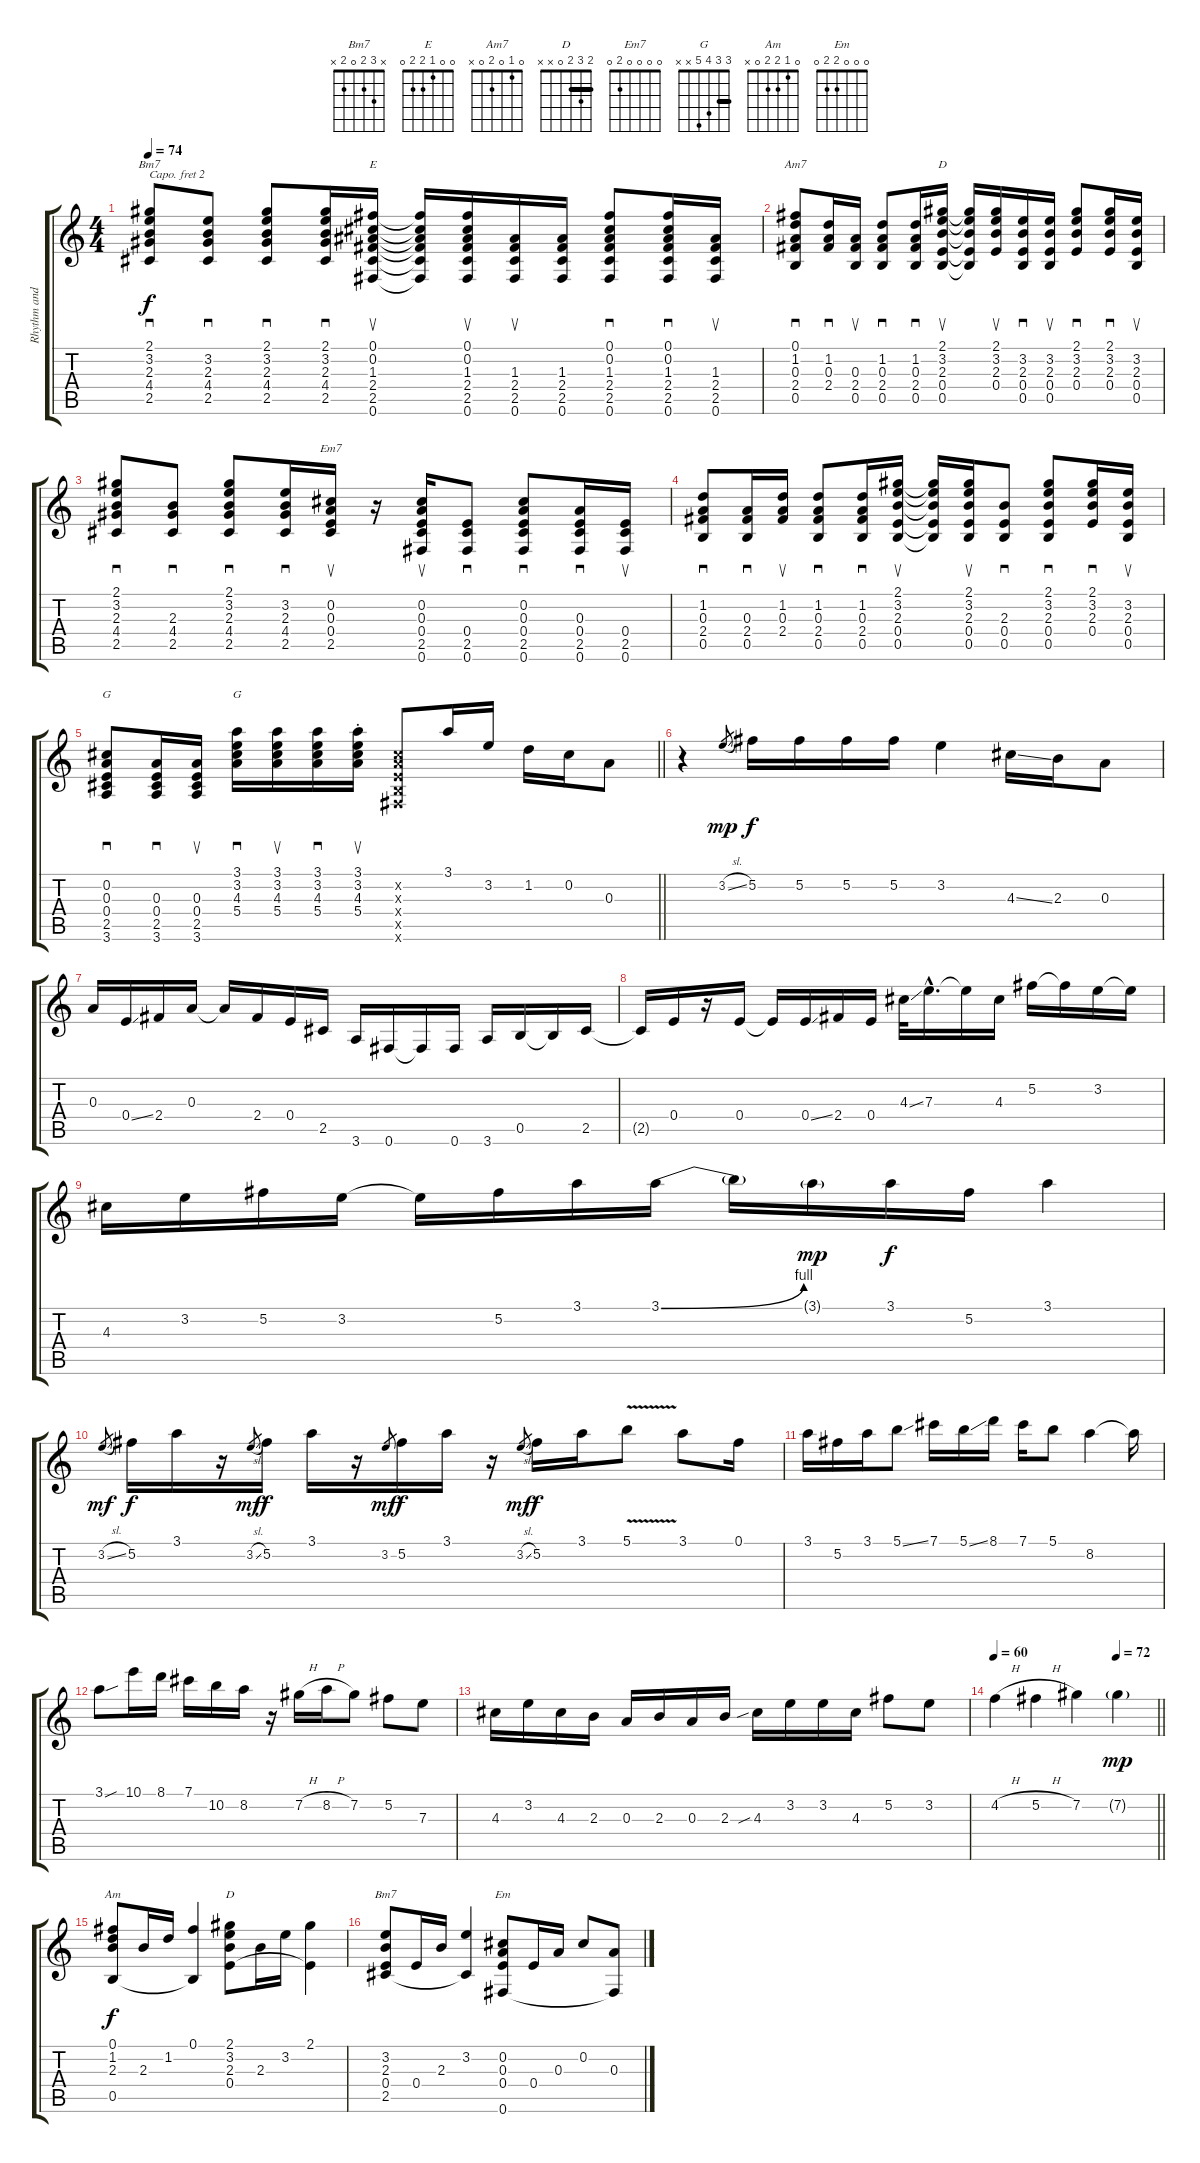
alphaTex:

\track ("Rhythm and solo" "Rhythm and") {instrument acousticguitarsteel}
\staff {score tabs}
\capo 2
\tuning (E4 B3 G3 D3 A2 E2) {hide}
\chord ("Bm7" x 3 2 4 2 x) {barre 2}
\chord ("E" 0 0 1 2 2 0)
\chord ("Am7" 0 1 0 2 0 x)
\chord ("D" 2 3 2 0 0 x) {barre 2}
\chord ("Em7" 0 0 0 0 2 0)
\chord ("G" x 0 0 0 2 3)
\chord ("G" 3 3 4 5 x x) {barre 3}
\chord ("Am" 0 1 2 2 0 x)
\chord ("D" 2 3 2 0 x x) {barre 2}
\chord ("Bm7" x 3 2 0 2 x)
\chord ("Em" 0 0 0 2 2 0)
\ts (4 4)
\tempo 74
\clef g2
\ks c
(2.1 3.2 2.3 4.4 2.5).8{sd ch "Bm7" dy f} (3.2 2.3 4.4 2.5).8{sd} (2.1 3.2 2.3 4.4 2.5).8{sd} (2.1 3.2 2.3 4.4 2.5).16{sd} (0.1 0.2 1.3 2.4 2.5 0.6).16{su ch "E"} (0.1{t} 0.2{t} 1.3{t} 2.4{t} 2.5{t} 0.6{t}).16 (0.1 0.2 1.3 2.4 2.5 0.6).16{su} (1.3 2.4 2.5 0.6).16{su} (1.3 2.4 2.5 0.6).16 (0.1 0.2 1.3 2.4 2.5 0.6).8{sd} (0.1 0.2 1.3 2.4 2.5 0.6).16{sd} (1.3 2.4 2.5 0.6).16{su} |
(0.1 1.2 0.3 2.4 0.5).8{sd ch "Am7"} (1.2 0.3 2.4).16{sd} (0.3 2.4 0.5).16{su} (1.2 0.3 2.4 0.5).8{sd} (1.2 0.3 2.4 0.5).16{sd} (2.1 3.2 2.3 0.4 0.5).16{su ch "D"} (2.1{t} 3.2{t} 2.3{t} 0.4{t} 0.5{t}).16 (2.1 3.2 2.3 0.4).16{su} (3.2 2.3 0.4 0.5).16{sd} (3.2 2.3 0.4 0.5).16{su} (2.1 3.2 2.3 0.4).8{sd} (2.1 3.2 2.3 0.4).16{sd} (3.2 2.3 0.4 0.5).16{su} |
(2.1 3.2 2.3 4.4 2.5).8{sd} (2.3 4.4 2.5).8{sd} (2.1 3.2 2.3 4.4 2.5).8{sd} (3.2 2.3 4.4 2.5).16{sd} (0.2 0.3 0.4 2.5).16{su ch "Em7"} r.16 (0.2 0.3 0.4 2.5 0.6).16{su} (0.4 2.5 0.6).8{sd} (0.2 0.3 0.4 2.5 0.6).8{sd} (0.3 0.4 2.5 0.6).16{sd} (0.4 2.5 0.6).16{su} |
(1.2 0.3 2.4 0.5).8{sd} (0.3 2.4 0.5).16{sd} (1.2 0.3 2.4).16{su} (1.2 0.3 2.4 0.5).8{sd} (1.2 0.3 2.4 0.5).16{sd} (2.1 3.2 2.3 0.4 0.5).16{su} (2.1{t} 3.2{t} 2.3{t} 0.4{t} 0.5{t}).16 (2.1 3.2 2.3 0.4 0.5).16{su} (2.3 0.4 0.5).8{sd} (2.1 3.2 2.3 0.4 0.5).8{sd} (2.1 3.2 2.3 0.4).16{sd} (3.2 2.3 0.4 0.5).16{su} |
\barLineRight lightlight
(0.2 0.3 0.4 2.5 3.6).8{sd ch "G"} (0.3 0.4 2.5 3.6).16{sd} (0.3 0.4 2.5 3.6).16{su} (3.1 3.2 4.3 5.4).16{sd ch "G"} (3.1 3.2 4.3 5.4).16{su} (3.1 3.2 4.3 5.4).16{sd} (3.1 3.2 4.3{st} 5.4).16{su} (0.2{x} 0.3{x} 0.4{x} 0.5{x} 0.6{x}).8 3.1.16 3.2.16 1.2.16 0.2.16 0.3.8 |
r.4 3.2{sl}.8{gr dy mp} 5.2.16{dy f volume 16} 5.2.16 5.2.16 5.2.16 3.2.4 4.3{ss}.16 2.3.16 0.3.8 |
0.3.16 0.4{ss}.16 2.4.16 0.3.16 0.3{t}.16 2.4.16 0.4.16 2.5.16 3.6.16 0.6.16 0.6{t}.16 0.6.16 3.6.16 0.5.16 0.5{t}.16 2.5.16 |
2.5{t}.16 0.4.16 r.16 0.4.16 0.4{t}.16 0.4{ss}.16 2.4.16 0.4.16 4.3{ss}.32 7.3{hac}.16{d} 7.3{t}.16 4.3.16 5.2.16 5.2{t}.16 3.2.16 3.2{t}.16 |
4.3.16 3.2.16 5.2.16 3.2.16 3.2{t}.16 5.2.16 3.1.16 3.1{be (bend 0 0 60 4)}.16 3.1{t}.16 3.1{g}.16{dy mp} 3.1.16{dy f} 5.2.16 3.1.4 |
3.2{sl}.8{gr dy mf} 5.2.16{dy f} 3.1.16 r.16 3.2{sl}.8{gr dy mf} 5.2.16{dy f} 3.1.16 r.16 3.2.8{gr dy mf} 5.2.16{dy f} 3.1.16 r.16 3.2{sl}.8{gr dy mf} 5.2.16{dy f} 3.1.16 5.1{v}.8 3.1.8 0.1.16 |
3.1.16 5.2.16 3.1.16 5.1{ss}.8 7.1.16 5.1{ss}.16 8.1.16 7.1.16 5.1.8 8.2.4 8.2{t}.16 |
3.1{sou}.8 10.1.16 8.1.16 7.1.16 10.2.16 8.2.16 r.16 7.2{h}.16 8.2{h}.16 7.2.8 5.2.8 7.3.8 |
4.3.16 3.2.16 4.3.16 2.3.16 0.3.16 2.3.16 0.3.16 2.3.16 4.3{sib}.16 3.2.16 3.2.16 4.3.16 5.2.8 3.2.8 |
\tempo 60
\tempo (72 0.75)
\barLineRight lightlight
4.2{h}.4 5.2{h}.4 7.2.4 7.2{g}.4{dy mp volume 9} |
(0.1 1.2 2.3 0.5).8{ch "Am" dy f} 2.3.16 1.2.16 (0.1 0.5{t}).4 (2.1 3.2 2.3 0.4).8{ch "D"} 2.3.16 3.2.16 (2.1 0.4{t}).4 |
(3.2 2.3 0.4 2.5).8{ch "Bm7"} 0.4.16 2.3.16 (3.2 2.5{t}).4 (0.2 0.3 0.4 0.6).8{ch "Em"} 0.4.16 0.3.16 0.2.8 (0.3 0.6{t}).8
